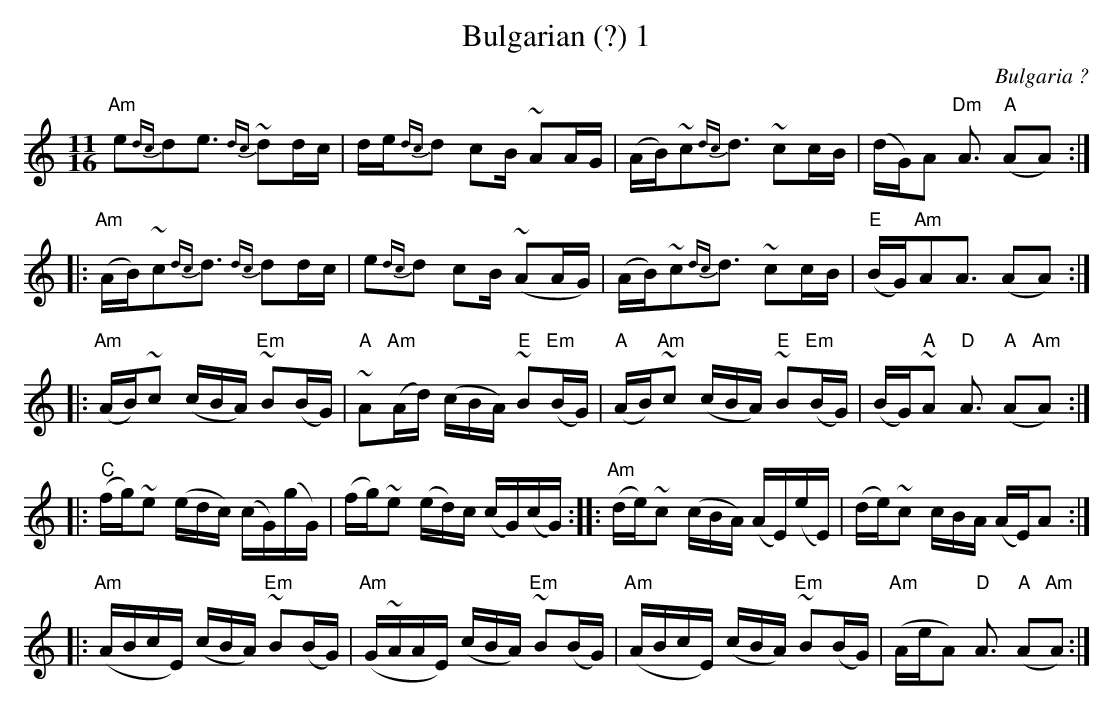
X:1
T:Bulgarian (?) 1
O:Bulgaria ?
M:11/16
K:Am
"Am"e2{dc}d2e3 {dc}~d2dc|de{dc}d2 c2B ~A2AG|\
(AB)~c2{dc}d3 ~c2cB|(dG)A2 "Dm"A3 "A"(A2A2) :|
|:"Am"(AB)~c2{dc}d3 {dc}d2dc|\
e2{dc}d2 c2B ~(A2AG)|\
(AB)~c2{dc}d3 ~c2cB|"E"(BG)"Am"A2A3 (A2A2) :|
|:"Am"(AB)~c2 (cBA) "Em"~B2(BG)|\
"A"~A2"Am"(Ad) (cBA) "E"~B2"Em"(BG)|\
"A"(AB)"Am"~c2 (cBA) "E"~B2"Em"(BG)|\
(BG)"A"~A2 "D"A3 "A"(A2"Am"A2) :|
|:"C"(fg)~e2 (edc) (cG)(gG)|\
(fg)~e2 (ed)c (cG)(cG) :: \
"Am"(de)~c2 (cBA) (AE)(eE)|\
(de)~c2 cBA (AE)A2 :|
|:"Am"(ABcE) (cBA) "Em"~B2(BG)|\
"Am"(G~AAE) (cBA) "Em"~B2(BG)|\
"Am"(ABcE) (cBA) "Em"~B2(BG)| \
"Am"(AeA2) "D"A3 "A"(A2"Am"A2):|
